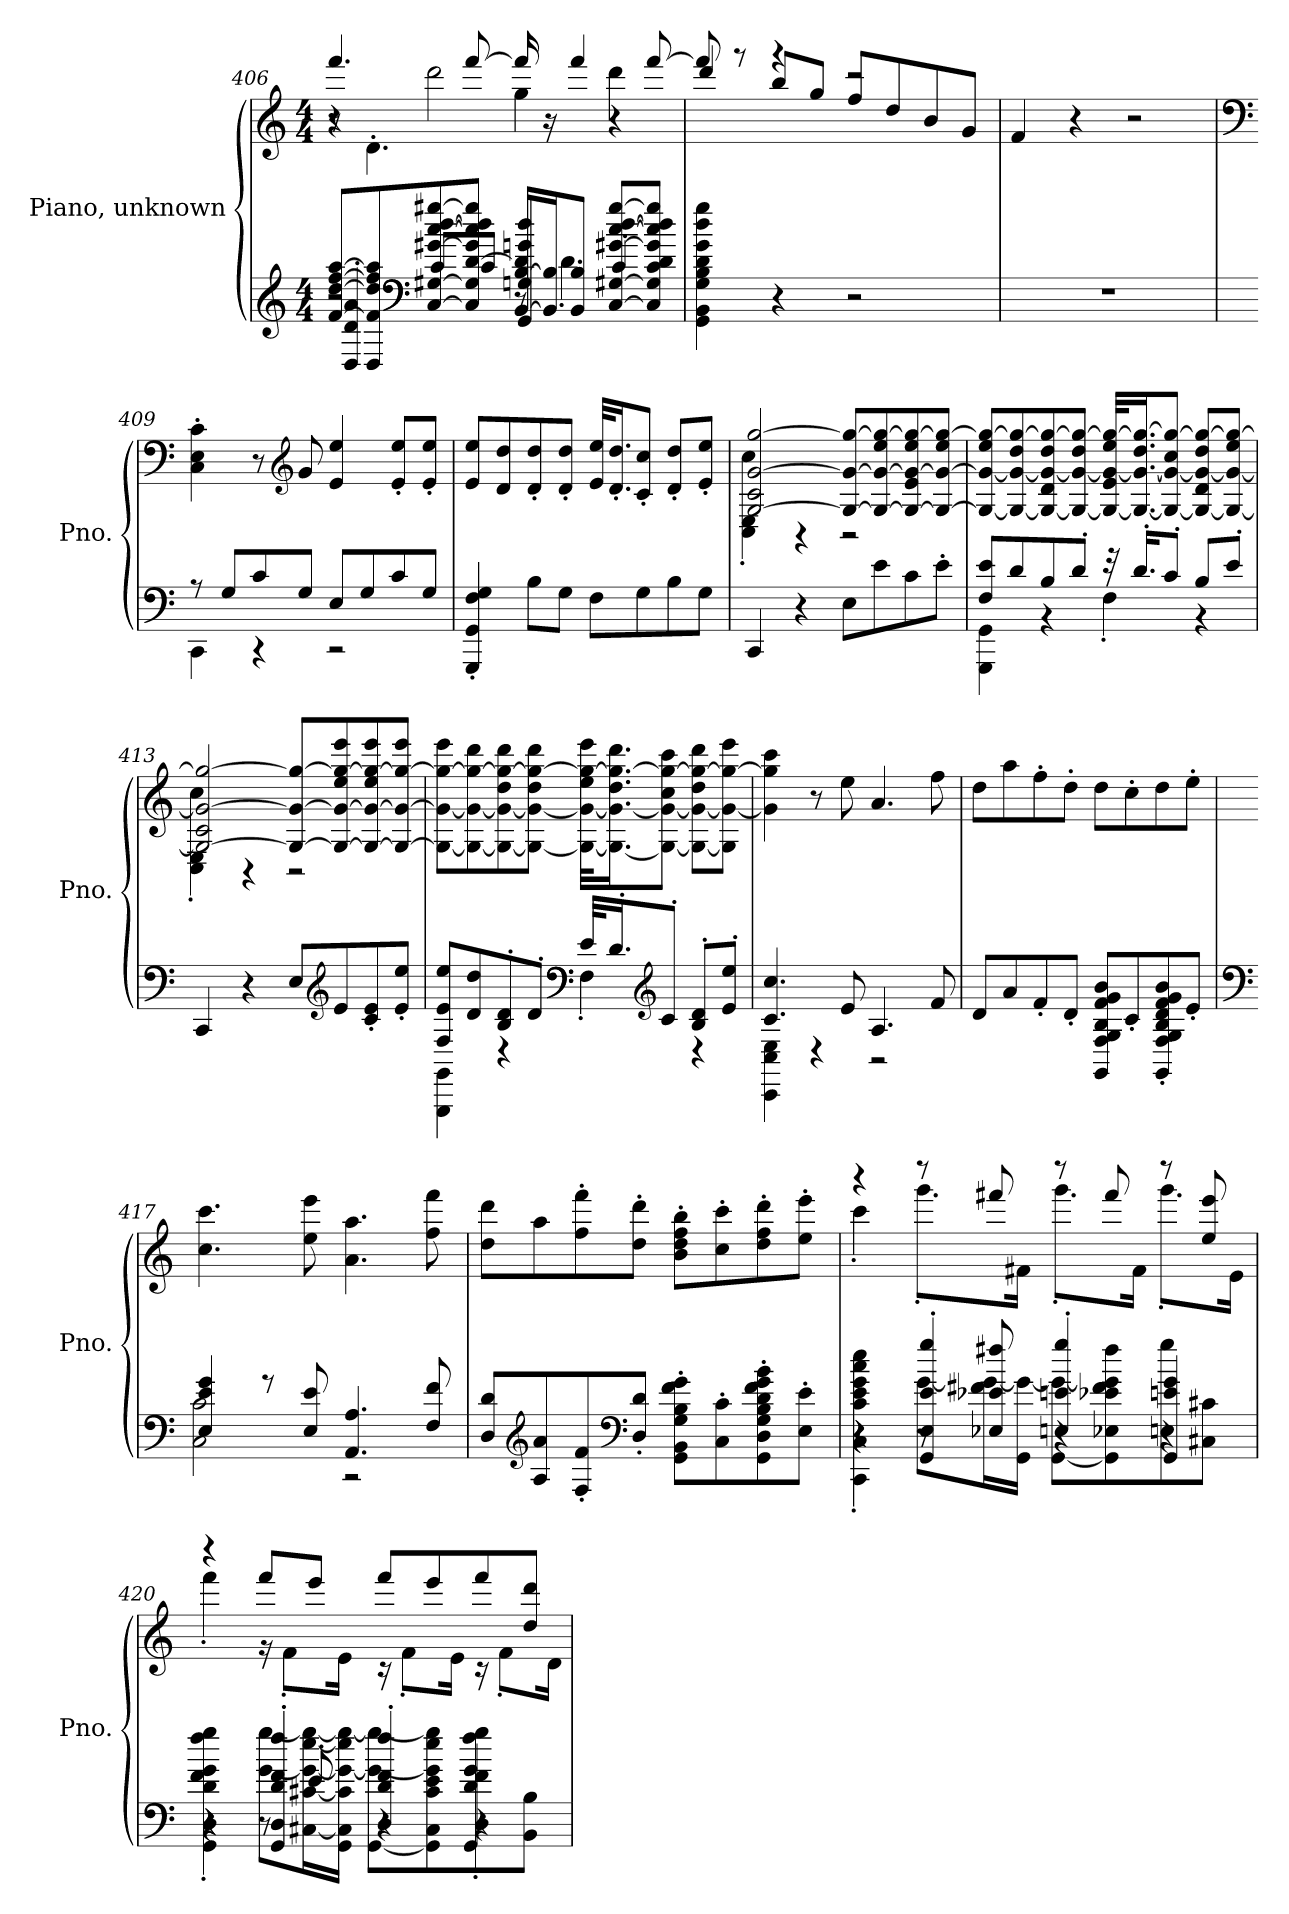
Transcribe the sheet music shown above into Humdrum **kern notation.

**kern	**kern
*part1	*part1
*staff2	*staff1
*I"Piano, unknown	*
*I'Pno.	*
!!LO:LB:g=z
*clefG2	*clefG2
*k[]	*k[]
*M4/4	*M4/4
=406	=406
*^	*^
*	*^	*	*^
[8f/ [8dd/ [8ff/ [8aa/L	2r	4D/' 4d/' 4a/'	4.fff/	4r	8r
8D/ 8f/] 8dd/] 8ff/] 8aa/]	.	.	.	.	4.d'\
*clefF4	*	*	*	*	*
[8C/ [8G#X/ [8g#X/ [8cc/ [8dd/ [8gg#X/	.	8c/L	.	2ddd\	.
8C/] 8G#/] [8d/ 8g#/] 8cc/] 8dd/] 8gg#/]J	.	8c/J	[8fff/	.	.
[16BB/ [16B/ 16d/]LL	8r	4GG/ 4Gn/ 4gn/ 4dd/	16fff/]	.	4gg\
16BB/] 16B/]J	.	.	16r	.	.
8BB/ 8B/J	4.d'\	.	4fff/	.	.
[8C/ [8G#X/ [8g#X/ [8cc/ [8dd/ [8gg#/L	.	4c'/	.	4ddd\	4r
8C/] 8G#/] 8c/ 8d/ 8g#/] 8cc/] 8dd/] 8gg#/]J	.	.	[8fff/	.	.
*v	*v	*v	*	*	*
*	*	*v	*v
=407	=407	=407
4GG\ 4BB\ 4G\ 4B\ 4d\ 4g\ 4dd\ 4gg\	8fff/]	4ddd/
.	8r	.
4r	4r	8bb/L
.	.	8gg/J
2r	2r	8ff/L
.	.	8dd/
.	.	8b/
.	.	8g/J
*	*v	*v
=408	=408
1r	4f/
.	4r
.	2r
=409	=409
*	*clefF4
*^	*
8r	4CC\	4C\' 4E\' 4c\'
8G/L	.	.
8c/	4r	8r
*	*	*clefG2
8G/J	.	8g/
8E/L	2r	4e/ 4ee/
8G/	.	.
8c/	.	8e/' 8ee/'L
8G/J	.	8e/' 8ee/'J
*v	*v	*
!!LO:LB:g=z
=410	=410
4GGG/' 4GG/' 4F/' 4G/'	8e/ 8ee/L
.	8d/ 8dd/
8B\L	8d/' 8dd/'
8G\J	8d/' 8dd/'J
8F\L	32e/ 32ee/KLL
.	16.d/' 16.dd/'J
8G\	8c/' 8cc/'J
8B\	8d/' 8dd/'L
8G\J	8e/' 8ee/'J
=411	=411
*	*^
4CC/	[2G/ 2c/ [2g/ [2gg/	4C\' 4E\' 4cc\'
4r	.	4r
8E\L	8G/_ 8g/_ 8gg/_L	2r
8e\	8G/_ 8g/_ 8ee/ 8gg/_	.
8c\	8G/_ 8e/ 8g/_ 8ee/ 8gg/_	.
8e'\J	8G/_ 8g/_ 8ee/ 8gg/_J	.
*	*v	*v
=412	=412
*^	*
8F/ 8e/L	4GGG\ 4GG\	8G/_ 8g/_ 8ee/ 8gg/_L
8d/	.	8G/_ 8g/_ 8dd/ 8gg/_
8B/	4r	8G/_ 8d/ 8g/_ 8dd/ 8gg/_
8d'/J	.	8G/_ 8g/_ 8dd/ 8gg/_J
32r	4F'\	32G/_ 32e/ 32g/_ 32ee/ 32gg/_KLL
16.d'/KL	.	16.G/_ 16.g/_ 16.dd/ 16.gg/_J
8c'/J	.	8G/_ 8g/_ 8cc/ 8gg/_J
8B/L	4r	8G/_ 8d/ 8g/_ 8dd/ 8gg/_L
8e'/J	.	8G/_ 8g/_ 8ee/ 8gg/_J
*v	*v	*
=413	=413
*	*^
4CC/	2G/_ 2c/ 2g/_ 2gg/_	4C\' 4E\' 4cc\'
4r	.	4r
8E/L	8G/_ 8g/_ 8gg/_L	2r
*clefG2	*	*
8e/	8G/_ 8g/_ 8ee/ 8gg/_ 8eee/	.
8c/' 8e/'	8G/_ 8g/_ 8ee/ 8gg/_ 8eee/	.
8e/' 8ee/'J	8G/_ 8g/_ 8gg/_ 8eee/J	.
*	*v	*v
!!LO:LB:g=z
=414	=414
*^	*
8F/ 8e/ 8ee/L	4GGG\ 4GG\	8G\_ 8g\_ 8gg\_ 8eee\L
8d/ 8dd/	.	8G\_ 8g\_ 8gg\_ 8ddd\
8B/' 8d/'	4r	8G\_ 8g\_ 8dd\ 8gg\_ 8ddd\
8d'/J	.	8G\_ 8g\_ 8dd\ 8gg\_ 8ddd\J
*clefF4	*	*
32e/KLL	4F'\	32G\_ 32g\_ 32ee\ 32gg\_ 32eee\KLL
16.d'/J	.	16.G\_ 16.g\_ 16.dd\ 16.gg\_ 16.ddd\J
*clefG2	*	*
8c'/J	.	8G\_ 8g\_ 8cc\ 8gg\_ 8ccc\J
8B/' 8d/'L	4r	8G\_ 8g\_ 8dd\ 8gg\_ 8ddd\L
8e/' 8ee/'J	.	8G\] 8g\_ 8gg\_ 8eee\J
=415	=415	=415
4.c/ 4.cc/	4CC\ 4C\ 4E\	4g\] 4gg\] 4ccc\
.	4r	8r
8e/	.	8ee\
4.A/	2r	4.a/
8f/	.	8ff\
*v	*v	*
=416	=416
8d/L	8dd\L
8a/	8aa\
8f'/	8ff'\
8d'/J	8dd'\J
8GG/ 8F/ 8G/ 8B/ 8f/ 8g/ 8b/L	8dd\L
8c'/	8cc'\
8GG/' 8F/' 8G/' 8B/' 8d/' 8f/' 8g/' 8b/'	8dd\
8e'/J	8ee'\J
=417	=417
*clefF4	*
*^	*
4E/ 4e/ 4g/	2C\ 2c\	4.cc\ 4.ccc\
8r	.	.
8E/ 8e/	.	8ee\ 8eee\
4.AA/ 4.A/	2r	4.a\ 4.aa\
8F/ 8f/	.	8ff\ 8fff\
*v	*v	*
!!LO:LB:g=z
=418	=418
8D/ 8d/L	8dd\ 8ddd\L
*clefG2	*
8A/ 8a/	8aa\
8F/' 8f/'	8ff\' 8fff\'
*clefF4	*
8D/' 8d/'J	8dd\' 8ddd\'J
8GG\' 8BB\' 8G\' 8B\' 8f\' 8g\'L	8b\' 8dd\' 8ff\' 8bb\'L
8C\' 8c\'	8cc\' 8ccc\'
8GG\' 8D\' 8G\' 8B\' 8d\' 8f\' 8g\' 8b\'	8dd\' 8ff\' 8ddd\'
8E\' 8e\'J	8ee\' 8eee\'J
=419	=419
*^	*^
*	*^	*	*
4r	4CC\' 4C\' 4c\' 4e\' 4g\' 4cc\' 4ee\'	4r	4r	4ccc'\
8r	[8g\L	4GG/' 4E/' 4e/' 4gg/'	8r	8.ggg'\L
8E-X/ 8e-X/ 8ff#X/	16f#X\ 16g\_L	.	8fff#X/	.
.	16GG\ 16g\_JJ	.	.	16f#X\Jk
4En/' 4en/' 4gg/'	[8GG\ 8g\_L	4r	8r	8.ggg'\L
.	8GG\] 8E-X\ 8e-X\ 8f#\ 8g\] 8ff#\	.	8fff#/	.
.	.	.	.	16f#\Jk
4r	8En\ 8gg\	4GG/ 4en/ 4g/	8r	8.ggg'\L
.	8C#X\ 8c#X\J	.	8ee/ 8eee/	.
.	.	.	.	16e\Jk
!!LO:LB:g=z	!!
=420	=420	=420	=420	=420
4r	4GG\' 4D\' 4d\' 4f\' 4g\' 4ff\' 4gg\'	4r	4r	4fff'\
8r	[8g\ [8gg\L	4GG/' 4D/' 4d/' 4f/' 4ff/'	8fff/L	16r
.	.	.	.	8f'\L
8e'/	[16C#X\ [16c#X\ 16g\_ [16ee\ 16gg\_L	.	8eee/J	.
.	16GG\ 16C#\] 16c#\] 16g\_ 16ee\] 16gg\_JJ	.	.	16e\Jk
4D/' 4d/' 4f/' 4ff/'	[8GG\ 8g\_ 8gg\_L	4r	8fff/L	16r
.	.	.	.	8f'\L
.	8GG\] 8C#\ 8c#\ 8e\ 8g\] 8ee\ 8gg\]	.	8eee/	.
.	.	.	.	16e\Jk
4r	8D\' 8f\' 8ff\' 8gg\'	4GG/ 4d/ 4g/	8fff/	16r
.	.	.	.	8f'\L
.	8BB\ 8B\J	.	8dd/ 8ddd/J	.
.	.	.	.	16d\Jk
*v	*v	*v	*	*
*	*v	*v
=	=
*-	*-
